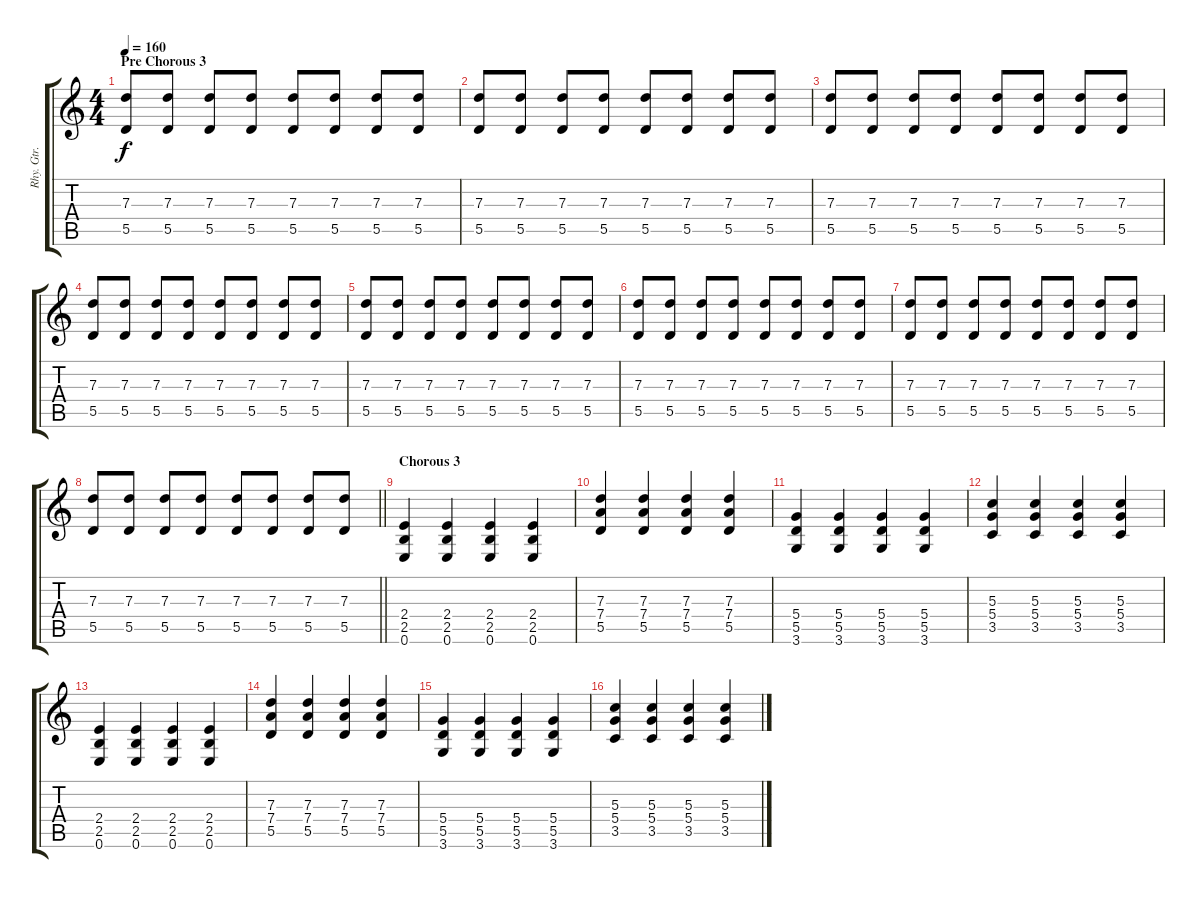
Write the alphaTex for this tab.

\track ("Rhy. Gtr. 4" "Rhy. Gtr. ") {instrument electricguitarclean}
\staff {score tabs}
\tuning (E4 B3 G3 D3 A2 E2) {hide}
\ts (4 4)
\section ("" "Pre Chorous 3")
\tempo 160
\clef g2
\ks c
(7.3 5.5).8{dy f} (7.3 5.5).8 (7.3 5.5).8 (7.3 5.5).8 (7.3 5.5).8 (7.3 5.5).8 (7.3 5.5).8 (7.3 5.5).8 |
(7.3 5.5).8 (7.3 5.5).8 (7.3 5.5).8 (7.3 5.5).8 (7.3 5.5).8 (7.3 5.5).8 (7.3 5.5).8 (7.3 5.5).8 |
(7.3 5.5).8 (7.3 5.5).8 (7.3 5.5).8 (7.3 5.5).8 (7.3 5.5).8 (7.3 5.5).8 (7.3 5.5).8 (7.3 5.5).8 |
(7.3 5.5).8 (7.3 5.5).8 (7.3 5.5).8 (7.3 5.5).8 (7.3 5.5).8 (7.3 5.5).8 (7.3 5.5).8 (7.3 5.5).8 |
(7.3 5.5).8 (7.3 5.5).8 (7.3 5.5).8 (7.3 5.5).8 (7.3 5.5).8 (7.3 5.5).8 (7.3 5.5).8 (7.3 5.5).8 |
(7.3 5.5).8 (7.3 5.5).8 (7.3 5.5).8 (7.3 5.5).8 (7.3 5.5).8 (7.3 5.5).8 (7.3 5.5).8 (7.3 5.5).8 |
(7.3 5.5).8 (7.3 5.5).8 (7.3 5.5).8 (7.3 5.5).8 (7.3 5.5).8 (7.3 5.5).8 (7.3 5.5).8 (7.3 5.5).8 |
\barLineRight lightlight
(7.3 5.5).8 (7.3 5.5).8 (7.3 5.5).8 (7.3 5.5).8 (7.3 5.5).8 (7.3 5.5).8 (7.3 5.5).8 (7.3 5.5).8 |
\section ("" "Chorous 3")
(2.4 2.5 0.6).4 (2.4 2.5 0.6).4 (2.4 2.5 0.6).4 (2.4 2.5 0.6).4 |
(7.3 7.4 5.5).4 (7.3 7.4 5.5).4 (7.3 7.4 5.5).4 (7.3 7.4 5.5).4 |
(5.4 5.5 3.6).4 (5.4 5.5 3.6).4 (5.4 5.5 3.6).4 (5.4 5.5 3.6).4 |
(5.3 5.4 3.5).4 (5.3 5.4 3.5).4 (5.3 5.4 3.5).4 (5.3 5.4 3.5).4 |
(2.4 2.5 0.6).4 (2.4 2.5 0.6).4 (2.4 2.5 0.6).4 (2.4 2.5 0.6).4 |
(7.3 7.4 5.5).4 (7.3 7.4 5.5).4 (7.3 7.4 5.5).4 (7.3 7.4 5.5).4 |
(5.4 5.5 3.6).4 (5.4 5.5 3.6).4 (5.4 5.5 3.6).4 (5.4 5.5 3.6).4 |
(5.3 5.4 3.5).4 (5.3 5.4 3.5).4 (5.3 5.4 3.5).4 (5.3 5.4 3.5).4
